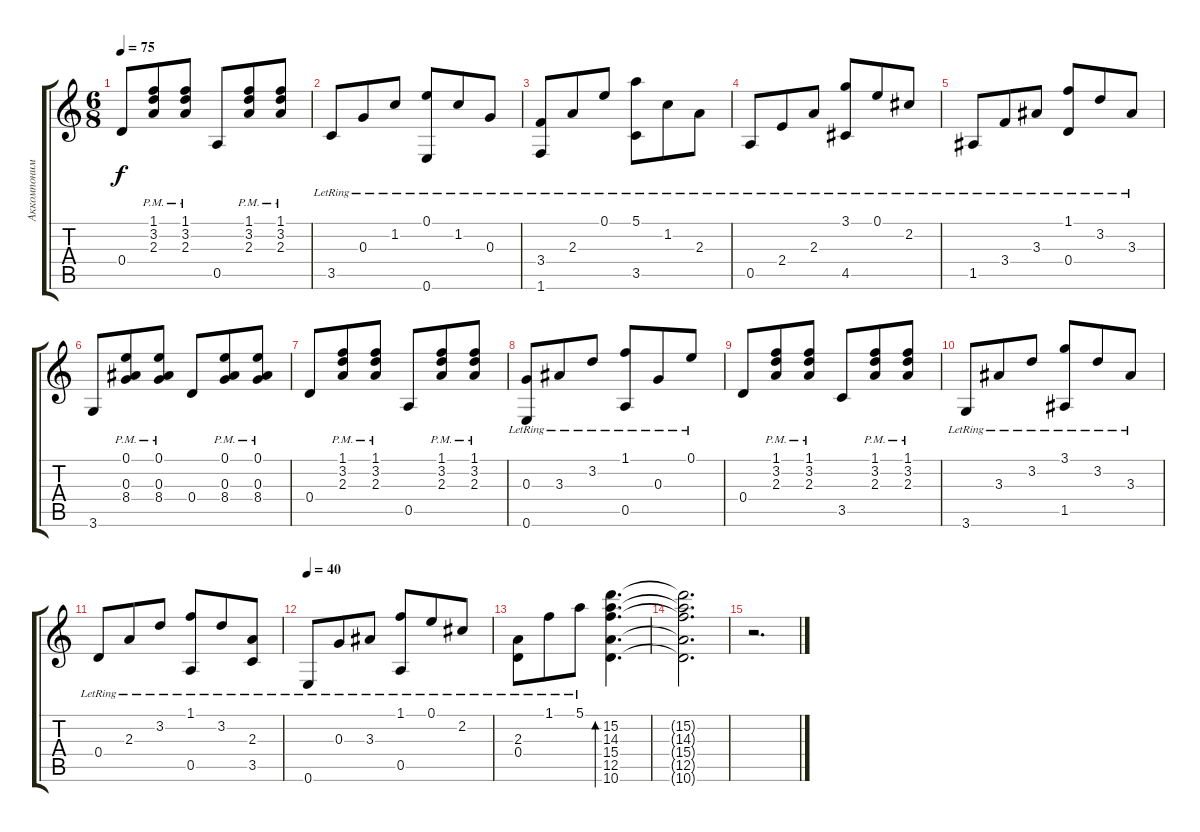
\track ("Аккомпонимент" "Аккомпоним") {instrument acousticguitarsteel}
\staff {score tabs}
\tuning (E4 B3 G3 D3 A2 E2) {hide}
\ts (6 8)
\tempo 75
\clef g2
\ks c
0.4.8{dy f} (1.1{pm} 3.2{pm} 2.3{pm}).8 (1.1{pm} 3.2{pm} 2.3{pm}).8 0.5.8 (1.1{pm} 3.2{pm} 2.3{pm}).8 (1.1{pm} 3.2{pm} 2.3{pm}).8 |
3.5{lr}.8 0.3{lr}.8 1.2{lr}.8 (0.1{lr} 0.6{lr}).8 1.2{lr}.8 0.3{lr}.8 |
(3.4{lr} 1.6{lr}).8 2.3{lr}.8 0.1{lr}.8 (5.1{lr} 3.5{lr}).8 1.2{lr}.8 2.3{lr}.8 |
0.5{lr}.8 2.4{lr}.8 2.3{lr}.8 (3.1{lr} 4.5{lr}).8 0.1{lr}.8 2.2{lr}.8 |
1.5{lr}.8 3.4{lr}.8 3.3{lr}.8 (1.1{lr} 0.4{lr}).8 3.2{lr}.8 3.3{lr}.8 |
3.6.8 (0.1{pm} 0.3{pm} 8.4{pm}).8 (0.1{pm} 0.3{pm} 8.4{pm}).8 0.4.8 (0.1{pm} 0.3{pm} 8.4{pm}).8 (0.1{pm} 0.3{pm} 8.4{pm}).8 |
0.4.8 (1.1{pm} 3.2{pm} 2.3{pm}).8 (1.1{pm} 3.2{pm} 2.3{pm}).8 0.5.8 (1.1{pm} 3.2{pm} 2.3{pm}).8 (1.1{pm} 3.2{pm} 2.3{pm}).8 |
(0.3{lr} 0.6{lr}).8 3.3{lr}.8 3.2{lr}.8 (1.1{lr} 0.5{lr}).8 0.3{lr}.8 0.1{lr}.8 |
0.4.8 (1.1{pm} 3.2{pm} 2.3{pm}).8 (1.1{pm} 3.2{pm} 2.3{pm}).8 3.5.8 (1.1{pm} 3.2{pm} 2.3{pm}).8 (1.1{pm} 3.2{pm} 2.3{pm}).8 |
3.6{lr}.8 3.3{lr}.8 3.2{lr}.8 (3.1{lr} 1.5{lr}).8 3.2{lr}.8 3.3{lr}.8 |
0.4{lr}.8 2.3{lr}.8 3.2{lr}.8 (1.1{lr} 0.5{lr}).8 3.2{lr}.8 (2.3{lr} 3.5).8 |
\tempo 40
0.6{lr}.8 0.3{lr}.8 3.3{lr}.8 (1.1{lr} 0.5{lr}).8 0.1{lr}.8 2.2{lr}.8 |
(2.3{lr} 0.4{lr}).8 1.1{lr}.8 5.1{lr}.8 (15.2 14.3 15.4 12.5 10.6).4{d bd 60} |
(15.2{t} 14.3{t} 15.4{t} 12.5{t} 10.6{t}).2{d} |
r.2{d}
